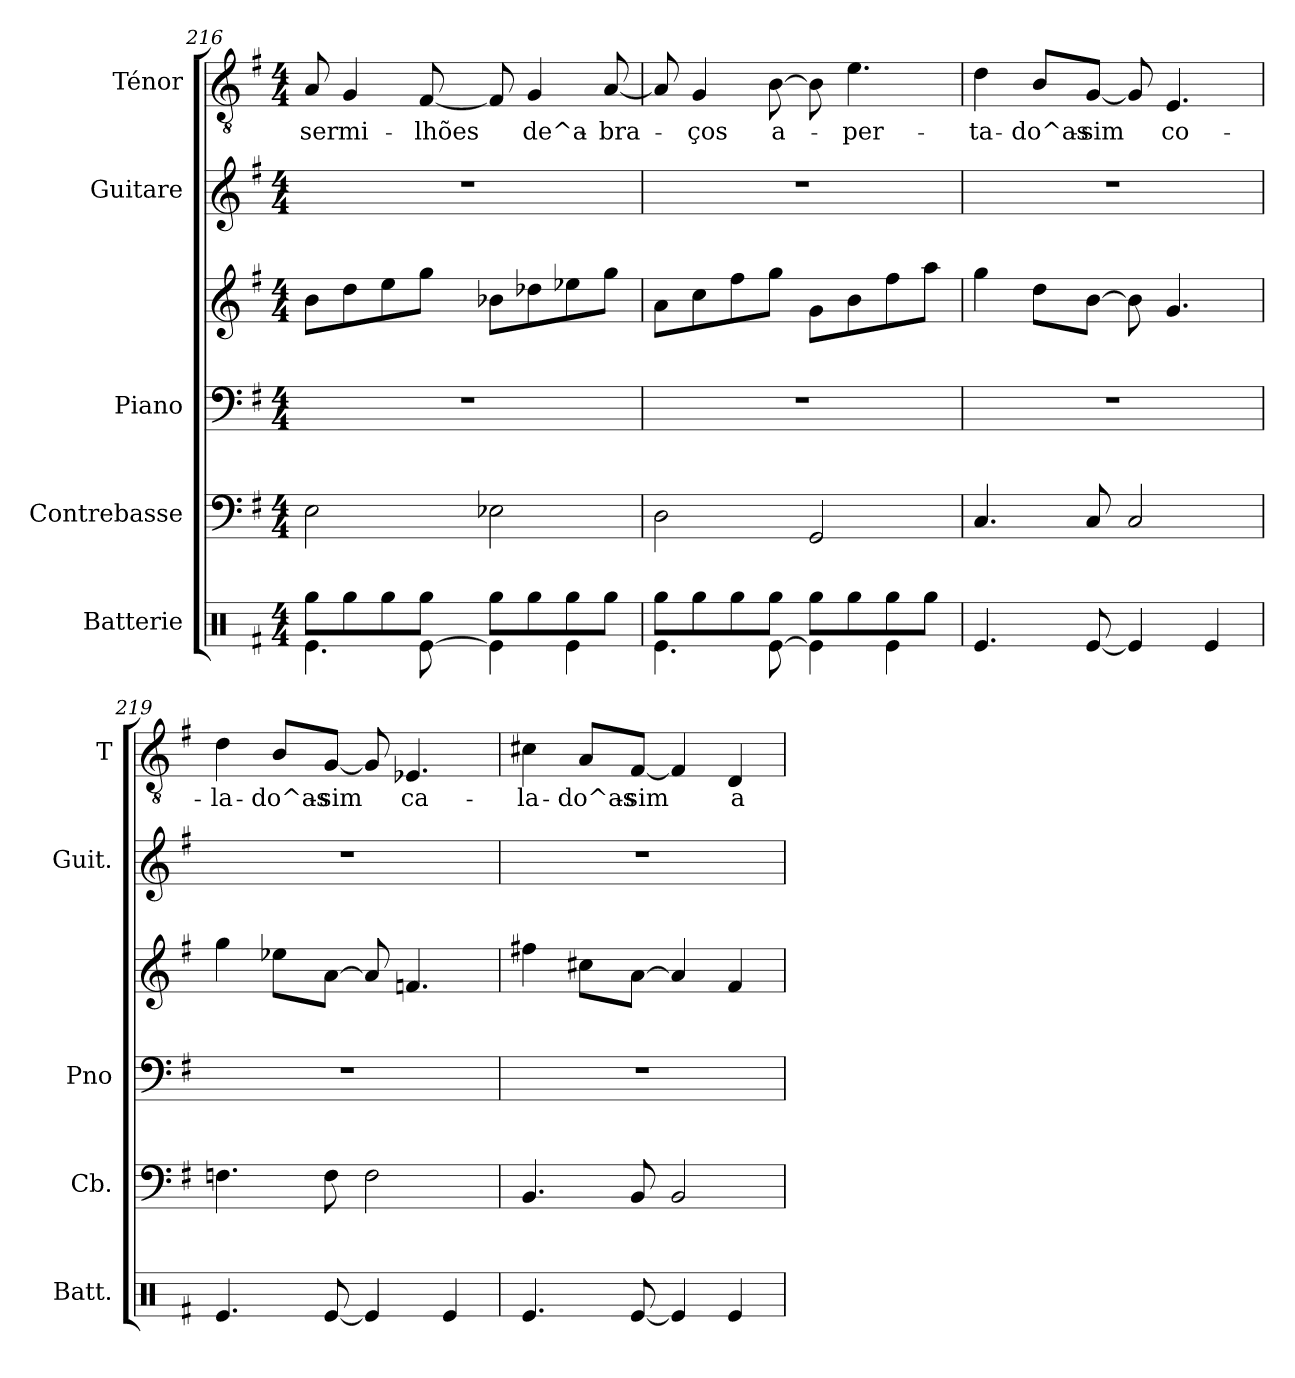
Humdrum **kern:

**kern	**kern	**kern	**kern	**kern	**kern	**text
*part5	*part4	*part3	*part3	*part2	*part1	*part1
*staff6	*staff5	*staff4	*staff3	*staff2	*staff1	*staff1
*I"Batterie	*I"Contrebasse	*I"Piano	*	*I"Guitare	*I"Ténor	*
*I'Batt.	*I'Cb.	*I'Pno	*	*I'Guit.	*I'T	*
*clefX	*clefF4	*clefF4	*clefG2	*clefG2	*clefGv2	*
*	*ITrd7c12	*	*	*ITrd7c12	*	*
*k[f#]	*k[f#]	*k[f#]	*k[f#]	*k[f#]	*k[f#]	*
*G:	*G:	*G:	*G:	*G:	*G:	*
*M4/4	*M4/4	*M4/4	*M4/4	*M4/4	*M4/4	*
=216	=216	=216	=216	=216	=216	=216
*^	*	*	*	*	*	*
!	!LO:N:head=solid	!	!	!	!	!	!LO:LY:b
4.Re\	8Rgg\L	2EE\	1r	8b\L	1r	8A/	ser
!	!LO:N:head=solid	!	!	!	!	!	!LO:LY:b
.	8Rgg\	.	.	8dd\	.	4G/	mi-
!	!LO:N:head=solid	!	!	!	!	!	!
.	8Rgg\	.	.	8ee\	.	.	.
!	!LO:N:head=solid	!	!	!	!	!	!LO:LY:b
[<8Re\	8Rgg\J	.	.	8gg\J	.	[8F#/	-lhões
!	!LO:N:head=solid	!	!	!	!	!	!
4Re\]	8Rgg\L	2EE-X\	.	8b-X\L	.	8F#/]	.
!	!LO:N:head=solid	!	!	!	!	!	!LO:LY:b
.	8Rgg\	.	.	8dd-X\	.	4G/	de^a-
!	!LO:N:head=solid	!	!	!	!	!	!
4Re\	8Rgg\	.	.	8ee-X\	.	.	.
!	!LO:N:head=solid	!	!	!	!	!	!LO:LY:b
.	8Rgg\J	.	.	8gg\J	.	[8A/	-bra-
!!LO:LB:g=z
=217	=217	=217	=217	=217	=217	=217	=217
!	!LO:N:head=solid	!	!	!	!	!	!
4.Re\	8Rgg\L	2DD\	1r	8a\L	1r	8A/]	.
!	!LO:N:head=solid	!	!	!	!	!	!LO:LY:b
.	8Rgg\	.	.	8cc\	.	4G/	-ços
!	!LO:N:head=solid	!	!	!	!	!	!
.	8Rgg\	.	.	8ff#\	.	.	.
!	!LO:N:head=solid	!	!	!	!	!	!LO:LY:b
[<8Re\	8Rgg\J	.	.	8gg\J	.	[8B\	a-
!	!LO:N:head=solid	!	!	!	!	!	!
4Re\]	8Rgg\L	2GGG/	.	8g\L	.	8B\]	.
!	!LO:N:head=solid	!	!	!	!	!	!LO:LY:b
.	8Rgg\	.	.	8b\	.	4.e\	-per-
!	!LO:N:head=solid	!	!	!	!	!	!
4Re\	8Rgg\	.	.	8ff#\	.	.	.
!	!LO:N:head=solid	!	!	!	!	!	!
.	8Rgg\J	.	.	8aa\J	.	.	.
=218	=218	=218	=218	=218	=218	=218	=218
!	!	!	!	!	!	!	!LO:LY:b
*v	*v	*	*	*	*	*	*
4.Re/	4.CC/	1r	4gg\	1r	4d\	-ta-
!	!	!	!	!	!	!LO:LY:b
.	.	.	8dd\L	.	8B/L	-do^as-
!	!	!	!	!	!	!LO:LY:b
[8Re/	8CC/	.	[8b\J	.	[8G/J	-sim
4Re/]	2CC/	.	8b\]	.	8G/]	.
!	!	!	!	!	!	!LO:LY:b
.	.	.	4.g/	.	4.E/	co-
4Re/	.	.	.	.	.	.
=219	=219	=219	=219	=219	=219	=219
!	!	!	!	!	!	!LO:LY:b
4.Re/	4.FFn\	1r	4gg\	1r	4d\	-la-
!	!	!	!	!	!	!LO:LY:b
.	.	.	8ee-X\L	.	8B/L	-do^as-
!	!	!	!	!	!	!LO:LY:b
[8Re/	8FF\	.	[8a\J	.	[8G/J	-sim
4Re/]	2FF\	.	8a/]	.	8G/]	.
!	!	!	!	!	!	!LO:LY:b
.	.	.	4.fn/	.	4.E-X/	ca-
4Re/	.	.	.	.	.	.
=220	=220	=220	=220	=220	=220	=220
!	!	!	!	!	!	!LO:LY:b
4.Re/	4.BBB/	1r	4ff#X\	1r	4c#X\	-la-
!	!	!	!	!	!	!LO:LY:b
.	.	.	8cc#X\L	.	8A/L	-do^as-
!	!	!	!	!	!	!LO:LY:b
[8Re/	8BBB/	.	[8a\J	.	[8F#/J	-sim
4Re/]	2BBB/	.	4a/]	.	4F#/]	.
!	!	!	!	!	!	!LO:LY:b
4Re/	.	.	4f#/	.	4D/	a-
=	=	=	=	=	=	=
*-	*-	*-	*-	*-	*-	*-
